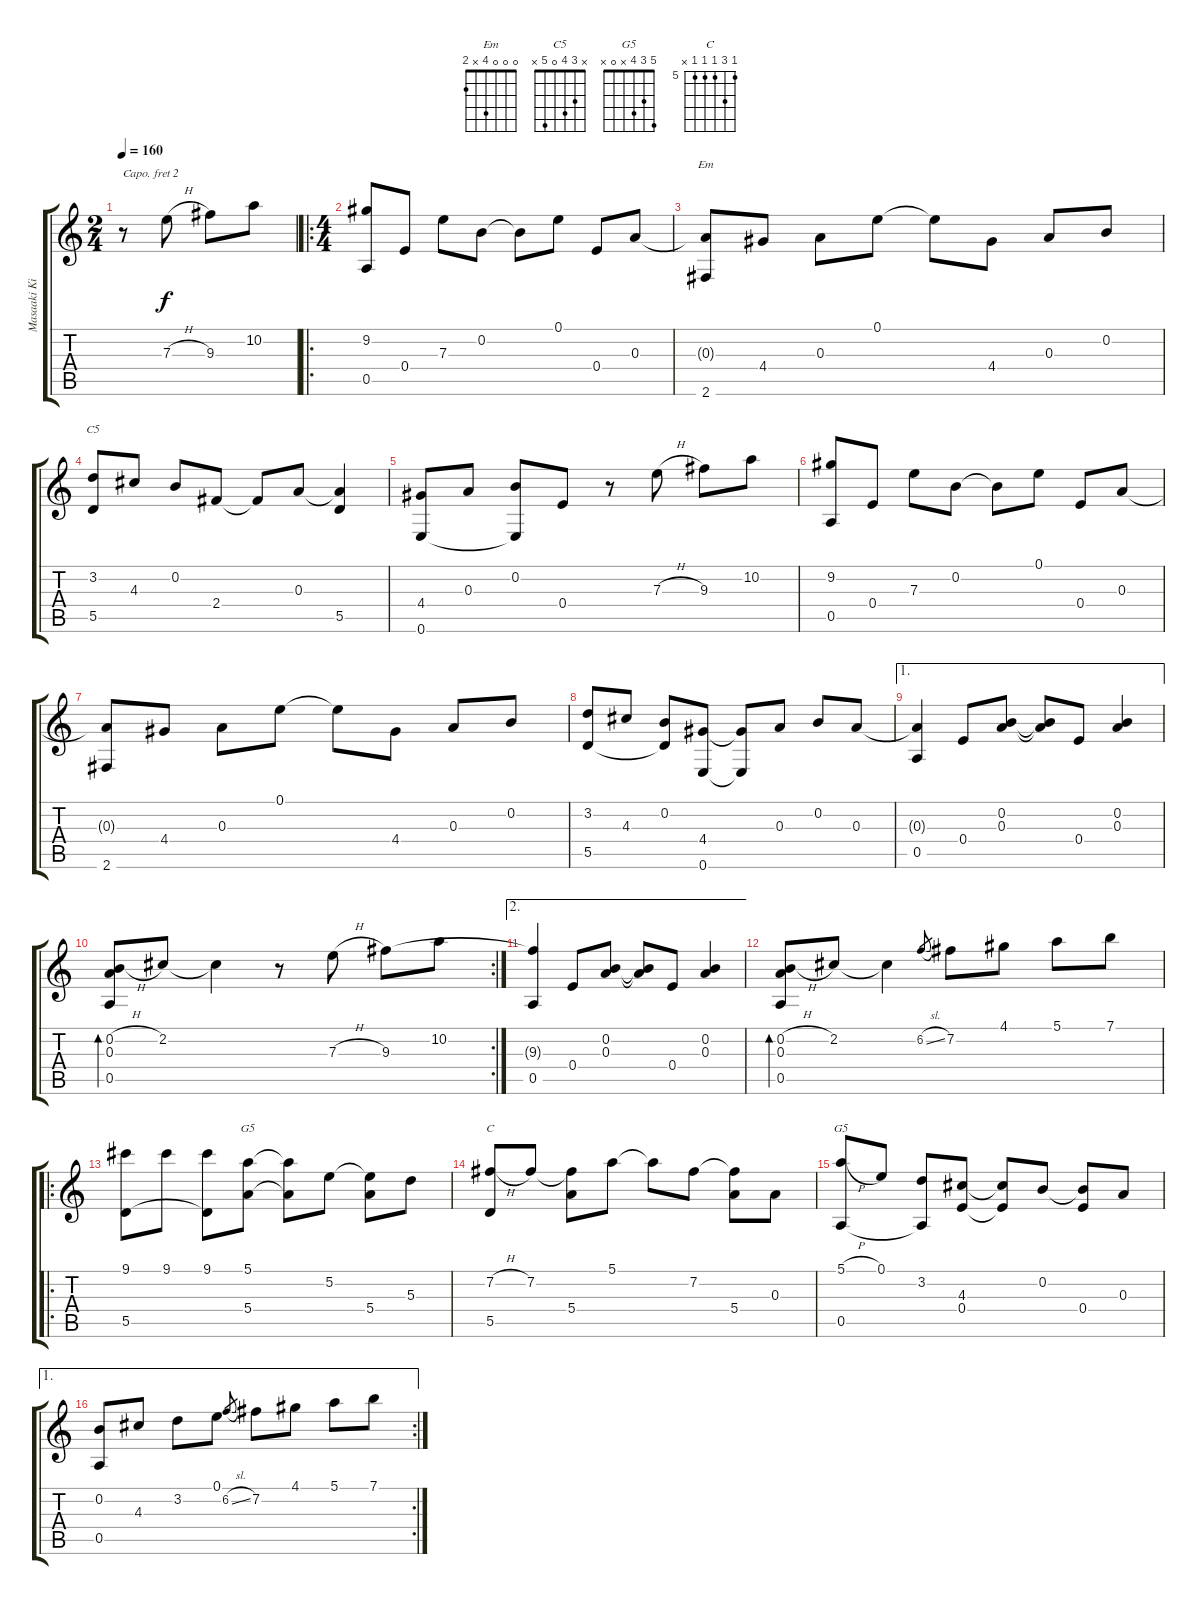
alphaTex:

\track ("Masaaki Kishibe - Baby's Eyes" "Masaaki Ki") {instrument acousticguitarnylon}
\staff {score tabs}
\capo 2
\tuning (D4 A3 G3 D3 G2 D2) {hide}
\chord ("Em" 0 0 0 4 x 2)
\chord ("C5" x 3 4 0 5 x)
\chord ("G5" 5 5 5 5 x x)
\chord ("C" 5 7 5 5 5 x) {firstfret 5}
\chord ("G5" 5 3 4 x 0 x)
\ts (2 4)
\tempo 160
\clef g2
\ks c
r.8{dy f} 7.3{h}.8 9.3.8 10.2.8 |
\ro
\ts (4 4)
(9.2 0.5).8 0.4.8 7.3.8 0.2.8 0.2{t}.8 0.1.8 0.4.8 0.3.8 |
(0.3{t} 2.6).8{ch "Em"} 4.4.8 0.3.8 0.1.8 0.1{t}.8 4.4.8 0.3.8 0.2.8 |
(3.2 5.5).8{ch "C5"} 4.3.8 0.2.8 2.4.8 2.4{t}.8 0.3.8 (0.3{t} 5.5).4 |
(4.4 0.6).8 0.3.8 (0.2 0.6{t}).8 0.4.8 r.8 7.3{h}.8 9.3.8 10.2.8 |
(9.2 0.5).8 0.4.8 7.3.8 0.2.8 0.2{t}.8 0.1.8 0.4.8 0.3.8 |
(0.3{t} 2.6).8 4.4.8 0.3.8 0.1.8 0.1{t}.8 4.4.8 0.3.8 0.2.8 |
(3.2 5.5).8 4.3.8 (0.2 5.5{t}).8 (4.4 0.6).8 (4.4{t} 0.6{t}).8 0.3.8 0.2.8 0.3.8 |
\ae 1
(0.3{t} 0.5).4 0.4.8 (0.2 0.3).8 (0.2{t} 0.3{t}).8 0.4.8 (0.2 0.3).4 |
\rc 2
(0.2{h} 0.3 0.5).8{bd 480} 2.2.8 2.2{t}.4 r.8 7.3{h}.8 9.3.8 10.2.8 |
\ae 2
(9.3{t} 0.5).4 0.4.8 (0.2 0.3).8 (0.2{t} 0.3{t}).8 0.4.8 (0.2 0.3).4 |
(0.2{h} 0.3 0.5).8{bd 120} 2.2.8 2.2{t}.4 6.2{sl}.8{gr} 7.2.8 4.1.8 5.1.8 7.1.8 |
\ro
(9.1 5.5).8 9.1.8 (9.1 5.5{t}).8 (5.1 5.4).8{ch "G5"} (5.1{t} 5.4{t}).8 5.2.8 (5.2{t} 5.4).8 5.3.8 |
(7.2{h} 5.5).8{ch "C"} 7.2.8 (7.2{t} 5.4).8 5.1.8 5.1{t}.8 7.2.8 (7.2{t} 5.4).8 0.3.8 |
(5.1{h} 0.5).8{ch "G5"} 0.1.8 (3.2 0.5{t}).8 (4.3 0.4).8 (4.3{t} 0.4{t}).8 0.2.8 (0.2{t} 0.4).8 0.3.8 |
\ae 1
\rc 2
(0.2 0.5).8 4.3.8 3.2.8 0.1.8 6.2{sl}.8{gr} 7.2.8 4.1.8 5.1.8 7.1.8
